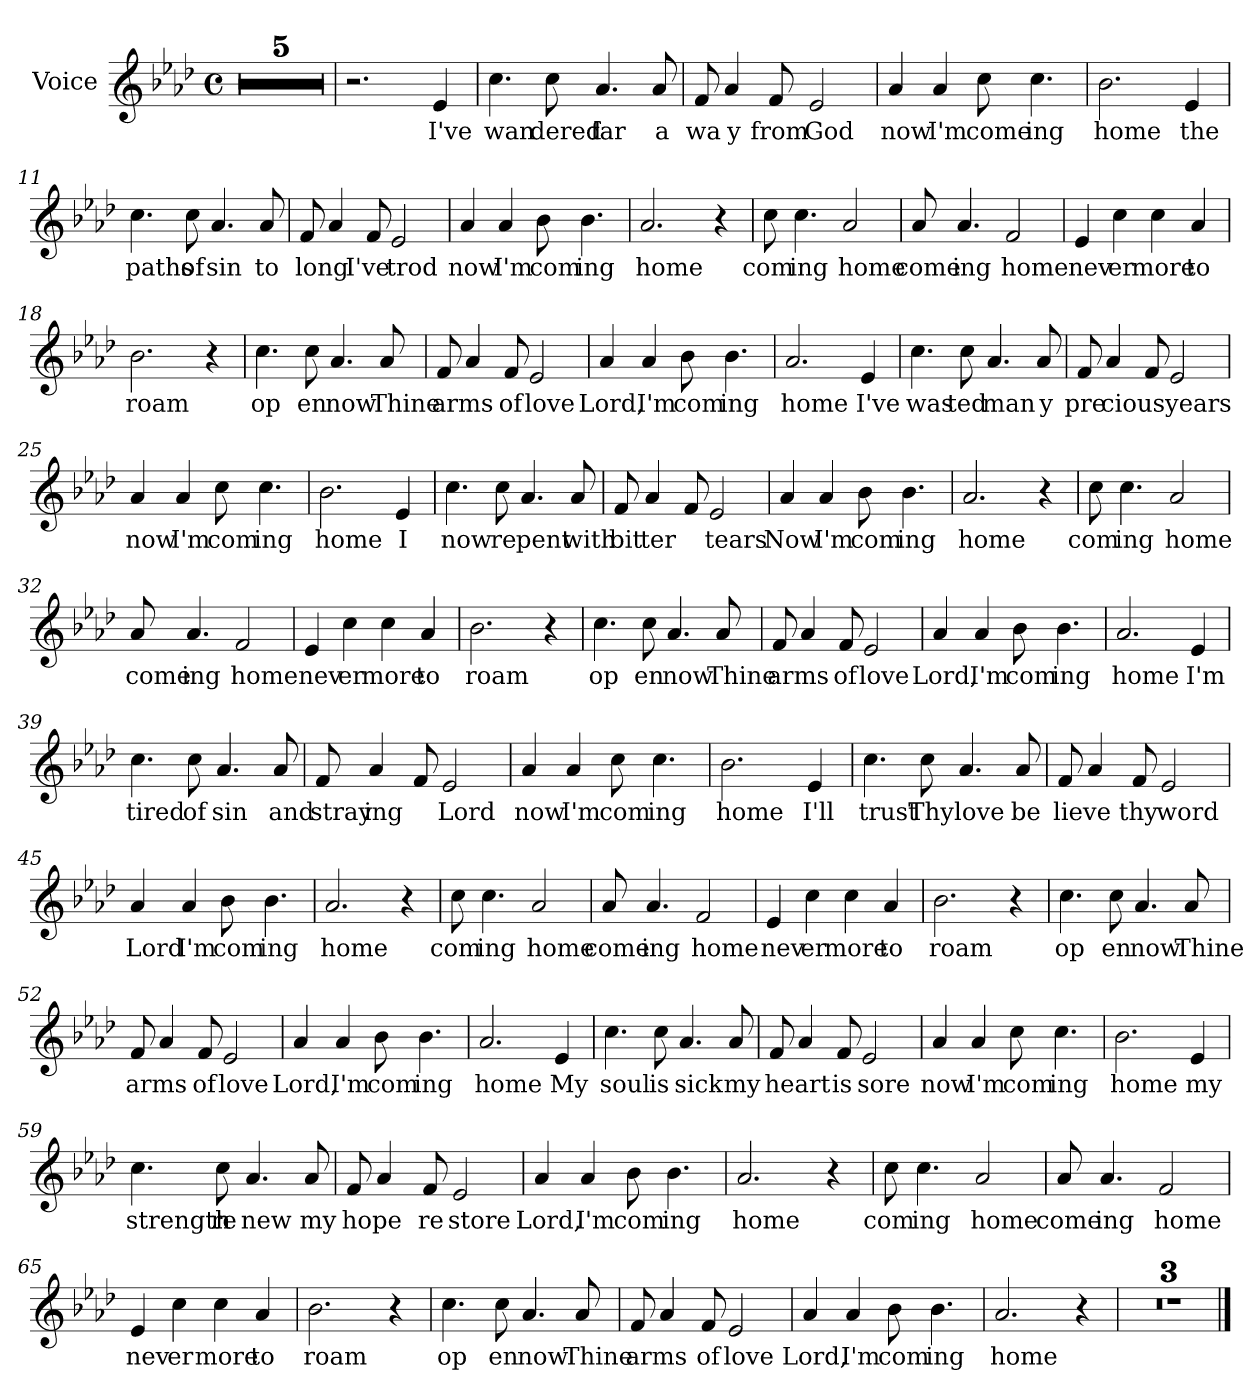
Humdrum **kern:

**kern	**text
*part1	*part1
*staff1	*staff1
*I"Voice	*
*I'V	*
*clefG2	*
*k[b-e-a-d-]	*
*A-:	*
*M4/4	*
*met(c)	*
=1	=1
1r	.
=2	=2
1r	.
=3	=3
1r	.
=4	=4
1r	.
=5	=5
1r	.
=6	=6
2.r	.
!	!LO:LY:b
4e-/	I've
=7	=7
!	!LO:LY:b
4.cc\	wan
!	!LO:LY:b
8cc\	dered
!	!LO:LY:b
4.a-/	far
!	!LO:LY:b
8a-/	a
=8	=8
!	!LO:LY:b
8f/	wa
!	!LO:LY:b
4a-/	y
!	!LO:LY:b
8f/	from
!	!LO:LY:b
2e-/	God
=9	=9
!	!LO:LY:b
4a-/	now
!	!LO:LY:b
4a-/	I'm
!	!LO:LY:b
8cc\	come
!	!LO:LY:b
4.cc\	ing
!!LO:LB:g=z
=10	=10
!	!LO:LY:b
2.b-\	home
!	!LO:LY:b
4e-/	the
=11	=11
!	!LO:LY:b
4.cc\	paths
!	!LO:LY:b
8cc\	of
!	!LO:LY:b
4.a-/	sin
!	!LO:LY:b
8a-/	to
=12	=12
!	!LO:LY:b
8f/	long
4a-/	.
!	!LO:LY:b
8f/	I've
!	!LO:LY:b
2e-/	trod
=13	=13
!	!LO:LY:b
4a-/	now
!	!LO:LY:b
4a-/	I'm
!	!LO:LY:b
8b-\	com
!	!LO:LY:b
4.b-\	ing
=14	=14
!	!LO:LY:b
2.a-/	home
4r	.
!!LO:LB:g=z
=15	=15
!	!LO:LY:b
8cc\	com
!	!LO:LY:b
4.cc\	ing
!	!LO:LY:b
2a-/	home
=16	=16
!	!LO:LY:b
8a-/	come
!	!LO:LY:b
4.a-/	ing
!	!LO:LY:b
2f/	home
=17	=17
!	!LO:LY:b
4e-/	nev
!	!LO:LY:b
4cc\	er
!	!LO:LY:b
4cc\	more
!	!LO:LY:b
4a-/	to
=18	=18
!	!LO:LY:b
2.b-\	roam
4r	.
=19	=19
!	!LO:LY:b
4.cc\	op
!	!LO:LY:b
8cc\	en
!	!LO:LY:b
4.a-/	now
!	!LO:LY:b
8a-/	Thine
!!LO:LB:g=z
=20	=20
!	!LO:LY:b
8f/	arms
4a-/	.
!	!LO:LY:b
8f/	of
!	!LO:LY:b
2e-/	love
=21	=21
!	!LO:LY:b
4a-/	Lord,
!	!LO:LY:b
4a-/	I'm
!	!LO:LY:b
8b-\	com
!	!LO:LY:b
4.b-\	ing
=22	=22
!	!LO:LY:b
2.a-/	home
!	!LO:LY:b
4e-/	I've
=23	=23
!	!LO:LY:b
4.cc\	was
!	!LO:LY:b
8cc\	ted
!	!LO:LY:b
4.a-/	man
!	!LO:LY:b
8a-/	y
=24	=24
!	!LO:LY:b
8f/	pre
!	!LO:LY:b
4a-/	cious
8f/	.
!	!LO:LY:b
2e-/	years
!!LO:LB:g=z
=25	=25
!	!LO:LY:b
4a-/	now
!	!LO:LY:b
4a-/	I'm
!	!LO:LY:b
8cc\	com
!	!LO:LY:b
4.cc\	ing
=26	=26
!	!LO:LY:b
2.b-\	home
!	!LO:LY:b
4e-/	I
=27	=27
!	!LO:LY:b
4.cc\	now
!	!LO:LY:b
8cc\	re
!	!LO:LY:b
4.a-/	pent
!	!LO:LY:b
8a-/	with
=28	=28
!	!LO:LY:b
8f/	bit
!	!LO:LY:b
4a-/	ter
8f/	.
!	!LO:LY:b
2e-/	tears
=29	=29
!	!LO:LY:b
4a-/	Now
!	!LO:LY:b
4a-/	I'm
!	!LO:LY:b
8b-\	com
!	!LO:LY:b
4.b-\	ing
!!LO:LB:g=z
=30	=30
!	!LO:LY:b
2.a-/	home
4r	.
=31	=31
!	!LO:LY:b
8cc\	com
!	!LO:LY:b
4.cc\	ing
!	!LO:LY:b
2a-/	home
=32	=32
!	!LO:LY:b
8a-/	come
!	!LO:LY:b
4.a-/	ing
!	!LO:LY:b
2f/	home
=33	=33
!	!LO:LY:b
4e-/	nev
!	!LO:LY:b
4cc\	er
!	!LO:LY:b
4cc\	more
!	!LO:LY:b
4a-/	to
=34	=34
!	!LO:LY:b
2.b-\	roam
4r	.
!!LO:LB:g=z
=35	=35
!	!LO:LY:b
4.cc\	op
!	!LO:LY:b
8cc\	en
!	!LO:LY:b
4.a-/	now
!	!LO:LY:b
8a-/	Thine
=36	=36
!	!LO:LY:b
8f/	arms
4a-/	.
!	!LO:LY:b
8f/	of
!	!LO:LY:b
2e-/	love
=37	=37
!	!LO:LY:b
4a-/	Lord,
!	!LO:LY:b
4a-/	I'm
!	!LO:LY:b
8b-\	com
!	!LO:LY:b
4.b-\	ing
=38	=38
!	!LO:LY:b
2.a-/	home
!	!LO:LY:b
4e-/	I'm
=39	=39
!	!LO:LY:b
4.cc\	tired
!	!LO:LY:b
8cc\	of
!	!LO:LY:b
4.a-/	sin
!	!LO:LY:b
8a-/	and
!!LO:LB:g=z
=40	=40
!	!LO:LY:b
8f/	stray
!	!LO:LY:b
4a-/	ing
8f/	.
!	!LO:LY:b
2e-/	Lord
=41	=41
!	!LO:LY:b
4a-/	now
!	!LO:LY:b
4a-/	I'm
!	!LO:LY:b
8cc\	com
!	!LO:LY:b
4.cc\	ing
=42	=42
!	!LO:LY:b
2.b-\	home
!	!LO:LY:b
4e-/	I'll
=43	=43
!	!LO:LY:b
4.cc\	trust
!	!LO:LY:b
8cc\	Thy
!	!LO:LY:b
4.a-/	love
!	!LO:LY:b
8a-/	be
=44	=44
!	!LO:LY:b
8f/	lieve
4a-/	.
!	!LO:LY:b
8f/	thy
!	!LO:LY:b
2e-/	word
!!LO:PB:g=z
=45	=45
!	!LO:LY:b
4a-/	Lord
!	!LO:LY:b
4a-/	I'm
!	!LO:LY:b
8b-\	com
!	!LO:LY:b
4.b-\	ing
=46	=46
!	!LO:LY:b
2.a-/	home
4r	.
=47	=47
!	!LO:LY:b
8cc\	com
!	!LO:LY:b
4.cc\	ing
!	!LO:LY:b
2a-/	home
=48	=48
!	!LO:LY:b
8a-/	come
!	!LO:LY:b
4.a-/	ing
!	!LO:LY:b
2f/	home
=49	=49
!	!LO:LY:b
4e-/	nev
!	!LO:LY:b
4cc\	er
!	!LO:LY:b
4cc\	more
!	!LO:LY:b
4a-/	to
!!LO:LB:g=z
=50	=50
!	!LO:LY:b
2.b-\	roam
4r	.
=51	=51
!	!LO:LY:b
4.cc\	op
!	!LO:LY:b
8cc\	en
!	!LO:LY:b
4.a-/	now
!	!LO:LY:b
8a-/	Thine
=52	=52
!	!LO:LY:b
8f/	arms
4a-/	.
!	!LO:LY:b
8f/	of
!	!LO:LY:b
2e-/	love
=53	=53
!	!LO:LY:b
4a-/	Lord,
!	!LO:LY:b
4a-/	I'm
!	!LO:LY:b
8b-\	com
!	!LO:LY:b
4.b-\	ing
=54	=54
!	!LO:LY:b
2.a-/	home
!	!LO:LY:b
4e-/	My
!!LO:LB:g=z
=55	=55
!	!LO:LY:b
4.cc\	soul
!	!LO:LY:b
8cc\	is
!	!LO:LY:b
4.a-/	sick
!	!LO:LY:b
8a-/	my
=56	=56
!	!LO:LY:b
8f/	heart
4a-/	.
!	!LO:LY:b
8f/	is
!	!LO:LY:b
2e-/	sore
=57	=57
!	!LO:LY:b
4a-/	now
!	!LO:LY:b
4a-/	I'm
!	!LO:LY:b
8cc\	com
!	!LO:LY:b
4.cc\	ing
=58	=58
!	!LO:LY:b
2.b-\	home
!	!LO:LY:b
4e-/	my
=59	=59
!	!LO:LY:b
4.cc\	strength
!	!LO:LY:b
8cc\	re
!	!LO:LY:b
4.a-/	new
!	!LO:LY:b
8a-/	my
!!LO:LB:g=z
=60	=60
!	!LO:LY:b
8f/	hope
4a-/	.
!	!LO:LY:b
8f/	re
!	!LO:LY:b
2e-/	store
=61	=61
!	!LO:LY:b
4a-/	Lord,
!	!LO:LY:b
4a-/	I'm
!	!LO:LY:b
8b-\	com
!	!LO:LY:b
4.b-\	ing
=62	=62
!	!LO:LY:b
2.a-/	home
4r	.
=63	=63
!	!LO:LY:b
8cc\	com
!	!LO:LY:b
4.cc\	ing
!	!LO:LY:b
2a-/	home
=64	=64
!	!LO:LY:b
8a-/	come
!	!LO:LY:b
4.a-/	ing
!	!LO:LY:b
2f/	home
!!LO:LB:g=z
=65	=65
!	!LO:LY:b
4e-/	nev
!	!LO:LY:b
4cc\	er
!	!LO:LY:b
4cc\	more
!	!LO:LY:b
4a-/	to
=66	=66
!	!LO:LY:b
2.b-\	roam
4r	.
=67	=67
!	!LO:LY:b
4.cc\	op
!	!LO:LY:b
8cc\	en
!	!LO:LY:b
4.a-/	now
!	!LO:LY:b
8a-/	Thine
=68	=68
!	!LO:LY:b
8f/	arms
4a-/	.
!	!LO:LY:b
8f/	of
!	!LO:LY:b
2e-/	love
=69	=69
!	!LO:LY:b
4a-/	Lord,
!	!LO:LY:b
4a-/	I'm
!	!LO:LY:b
8b-\	com
!	!LO:LY:b
4.b-\	ing
!!LO:LB:g=z
=70	=70
!	!LO:LY:b
2.a-/	home
4r	.
=71	=71
1r	.
=72	=72
1r	.
=73	=73
1r	.
==	==
*-	*-
